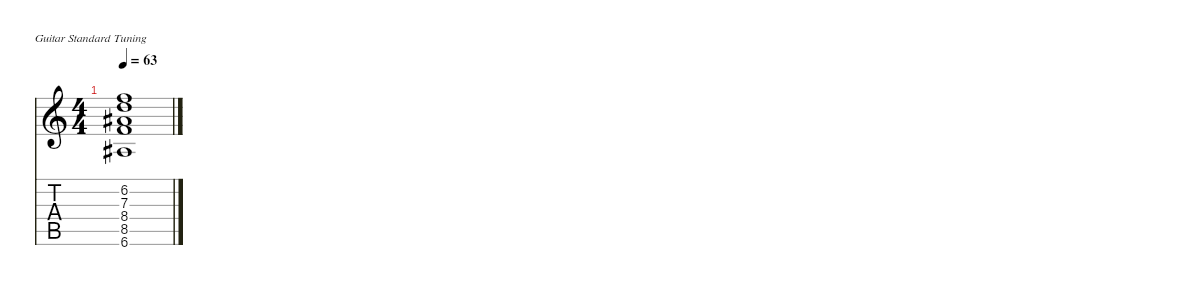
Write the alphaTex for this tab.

\defaultSystemsLayout 4
\hideDynamics
\bracketExtendMode nobrackets
\singleTrackTrackNamePolicy hidden
\multiTrackTrackNamePolicy hidden
\firstSystemTrackNameMode fullname
\firstSystemTrackNameOrientation horizontal
\otherSystemsTrackNameOrientation horizontal
\track ("Guitar" "s.guit.") {instrument acousticguitarsteel}
\staff {score tabs}
\tuning (E4 B3 G3 D3 A2 E2)
\ts (4 4)
\tempo 63
\clef g2
\ks c
(6.2{t} 7.3{t} 8.4{t acc #} 8.5{t} 6.6{t acc #}).1{dy f beam Up}
